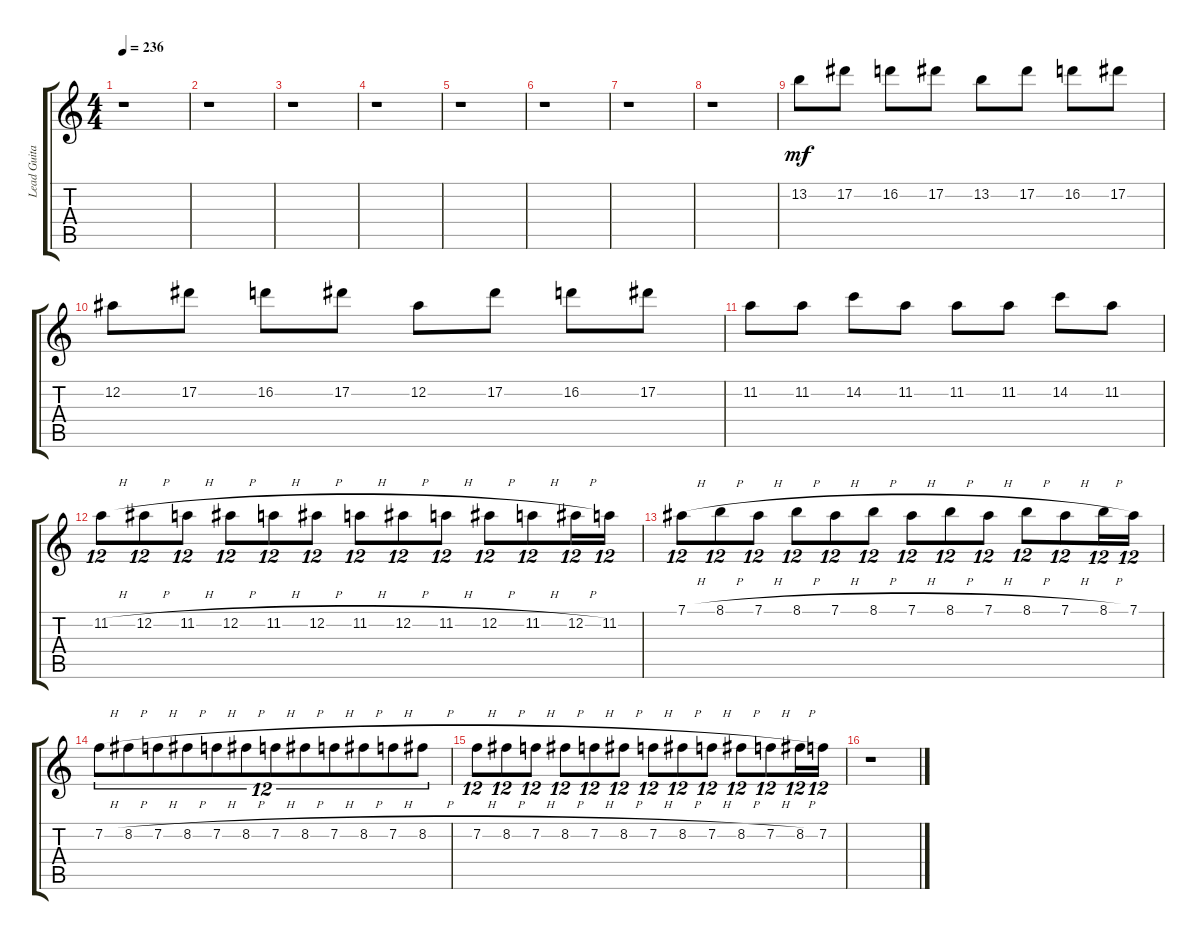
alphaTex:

\track ("Lead Guitar I" "Lead Guita") {instrument overdrivenguitar}
\staff {score tabs}
\tuning (Eb4 Bb3 Gb3 Db3 Ab2 Eb2) {hide}
\ts (4 4)
\tempo 236
\clef g2
\ks c
r.1{dy f} |
r.1 |
r.1 |
r.1 |
r.1 |
r.1 |
r.1 |
r.1 |
13.2.8{dy mf} 17.2.8 16.2.8 17.2.8 13.2.8 17.2.8 16.2.8 17.2.8 |
12.2.8 17.2.8 16.2.8 17.2.8 12.2.8 17.2.8 16.2.8 17.2.8 |
11.2.8 11.2.8 14.2.8 11.2.8 11.2.8 11.2.8 14.2.8 11.2.8 |
11.2{h}.8{tu (12 8)} 12.2{h}.8{tu (12 8)} 11.2{h}.8{tu (12 8)} 12.2{h}.8{tu (12 8)} 11.2{h}.8{tu (12 8)} 12.2{h}.8{tu (12 8)} 11.2{h}.8{tu (12 8)} 12.2{h}.8{tu (12 8)} 11.2{h}.8{tu (12 8)} 12.2{h}.8{tu (12 8)} 11.2{h}.8{tu (12 8)} 12.2{h}.16{tu (12 8)} 11.2.16{tu (12 8)} |
7.1{h}.8{tu (12 8)} 8.1{h}.8{tu (12 8)} 7.1{h}.8{tu (12 8)} 8.1{h}.8{tu (12 8)} 7.1{h}.8{tu (12 8)} 8.1{h}.8{tu (12 8)} 7.1{h}.8{tu (12 8)} 8.1{h}.8{tu (12 8)} 7.1{h}.8{tu (12 8)} 8.1{h}.8{tu (12 8)} 7.1{h}.8{tu (12 8)} 8.1{h}.16{tu (12 8)} 7.1.16{tu (12 8)} |
7.2{h}.8{tu (12 8)} 8.2{h}.8{tu (12 8)} 7.2{h}.8{tu (12 8)} 8.2{h}.8{tu (12 8)} 7.2{h}.8{tu (12 8)} 8.2{h}.8{tu (12 8)} 7.2{h}.8{tu (12 8)} 8.2{h}.8{tu (12 8)} 7.2{h}.8{tu (12 8)} 8.2{h}.8{tu (12 8)} 7.2{h}.8{tu (12 8)} 8.2{h}.8{tu (12 8)} |
7.2{h}.8{tu (12 8)} 8.2{h}.8{tu (12 8)} 7.2{h}.8{tu (12 8)} 8.2{h}.8{tu (12 8)} 7.2{h}.8{tu (12 8)} 8.2{h}.8{tu (12 8)} 7.2{h}.8{tu (12 8)} 8.2{h}.8{tu (12 8)} 7.2{h}.8{tu (12 8)} 8.2{h}.8{tu (12 8)} 7.2{h}.8{tu (12 8)} 8.2{h}.16{tu (12 8)} 7.2.16{tu (12 8)} |
r.1
